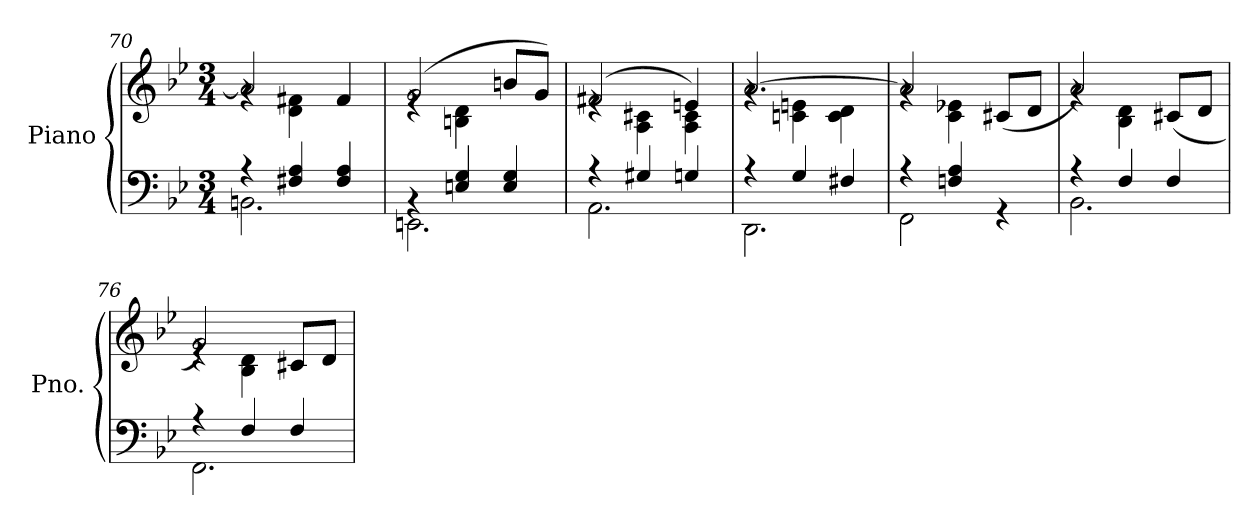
**kern	**kern
*part1	*part1
*staff2	*staff1
*I"Piano	*
*I'Pno.	*
*clefF4	*clefG2
*k[b-e-]	*k[b-e-]
*M3/4	*M3/4
=70	=70
*^	*^
4r	2.BBn\	2a/]	4rg
4F#X/ 4A/	.	.	4d\ 4f#X\
4F#/ 4A/	.	4f#/	4ryy
=71	=71	=71	=71
4rBB	2.EEn\	(>2g/	4re
4En/ 4G/	.	.	4Bn\ 4d\
4E/ 4G/	.	8bn/L	4ryy
.	.	8g/J)	.
=72	=72	=72	=72
4r	2.AA\	(>2f#X/	4re
4G#X/	.	.	4A\ 4c#X\
4Gn/	.	4en/)	4A\ 4c#\
=73	=73	=73	=73
4r	2.DD\	[2.a/	4rg
4G/	.	.	4cn\ 4en\
4F#X/	.	.	4c\ 4d\
=74	=74	=74	=74
4r	2FF\	2a/]	4rg
4Fn/ 4A/	.	.	4c\ 4e-X\
4rGG	4ryy	(>8c#X/L	4ryy
.	.	8d/J	.
!!LO:PB:g=z	!!
=75	=75	=75	=75
4r	2.BB-\	2a/)	4rg
4F/	.	.	4B-\ 4d\
4F/	.	(>8c#X/L	4ryy
.	.	8d/J	.
=76	=76	=76	=76
4r	2.FF\	2g/)	4re
4F/	.	.	4B-\ 4d\
4F/	.	8c#X/L	4ryy
.	.	8d/J	.
*v	*v	*	*
*	*v	*v
=	=
*-	*-
